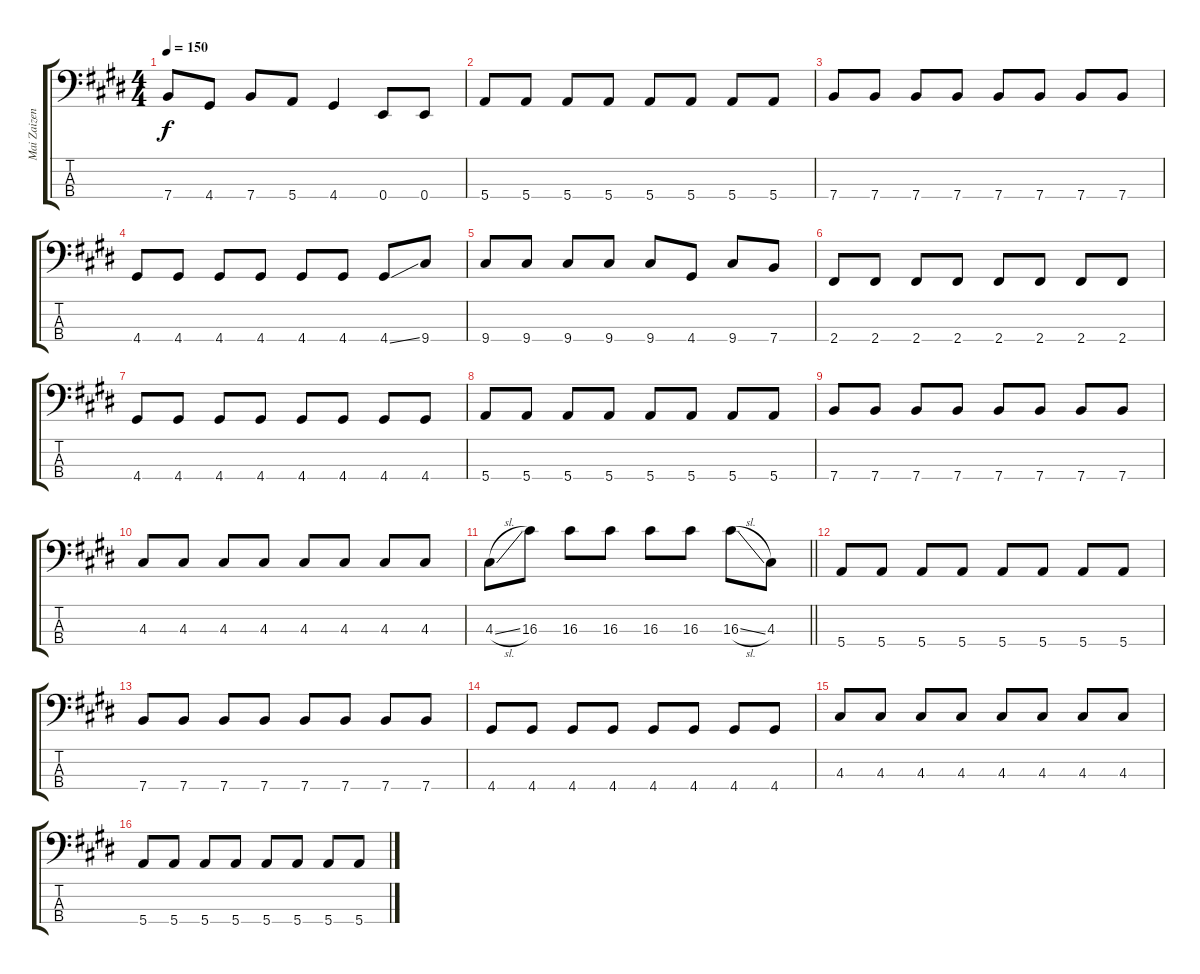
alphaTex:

\track ("Mai Zaizen (Bass)" "Mai Zaizen") {instrument electricbassfinger}
\staff {score tabs}
\tuning (G2 D2 A1 E1) {hide}
\ts (4 4)
\tempo 150
\clef f4
\ks c#minor
7.4{t}.8{dy f} 4.4.8 7.4.8 5.4.8 4.4.4 0.4.8 0.4.8 |
5.4.8 5.4.8 5.4.8 5.4.8 5.4.8 5.4.8 5.4.8 5.4.8 |
7.4.8 7.4.8 7.4.8 7.4.8 7.4.8 7.4.8 7.4.8 7.4.8 |
4.4.8 4.4.8 4.4.8 4.4.8 4.4.8 4.4.8 4.4{ss}.8 9.4.8 |
9.4.8 9.4.8 9.4.8 9.4.8 9.4.8 4.4.8 9.4.8 7.4.8 |
2.4.8 2.4.8 2.4.8 2.4.8 2.4.8 2.4.8 2.4.8 2.4.8 |
4.4.8 4.4.8 4.4.8 4.4.8 4.4.8 4.4.8 4.4.8 4.4.8 |
5.4.8 5.4.8 5.4.8 5.4.8 5.4.8 5.4.8 5.4.8 5.4.8 |
7.4.8 7.4.8 7.4.8 7.4.8 7.4.8 7.4.8 7.4.8 7.4.8 |
4.3.8 4.3.8 4.3.8 4.3.8 4.3.8 4.3.8 4.3.8 4.3.8 |
\barLineRight lightlight
4.3{sl}.8 16.3.8 16.3.8 16.3.8 16.3.8 16.3.8 16.3{sl}.8 4.3.8 |
5.4.8 5.4.8 5.4.8 5.4.8 5.4.8 5.4.8 5.4.8 5.4.8 |
7.4.8 7.4.8 7.4.8 7.4.8 7.4.8 7.4.8 7.4.8 7.4.8 |
4.4.8 4.4.8 4.4.8 4.4.8 4.4.8 4.4.8 4.4.8 4.4.8 |
4.3.8 4.3.8 4.3.8 4.3.8 4.3.8 4.3.8 4.3.8 4.3.8 |
5.4.8 5.4.8 5.4.8 5.4.8 5.4.8 5.4.8 5.4.8 5.4.8
